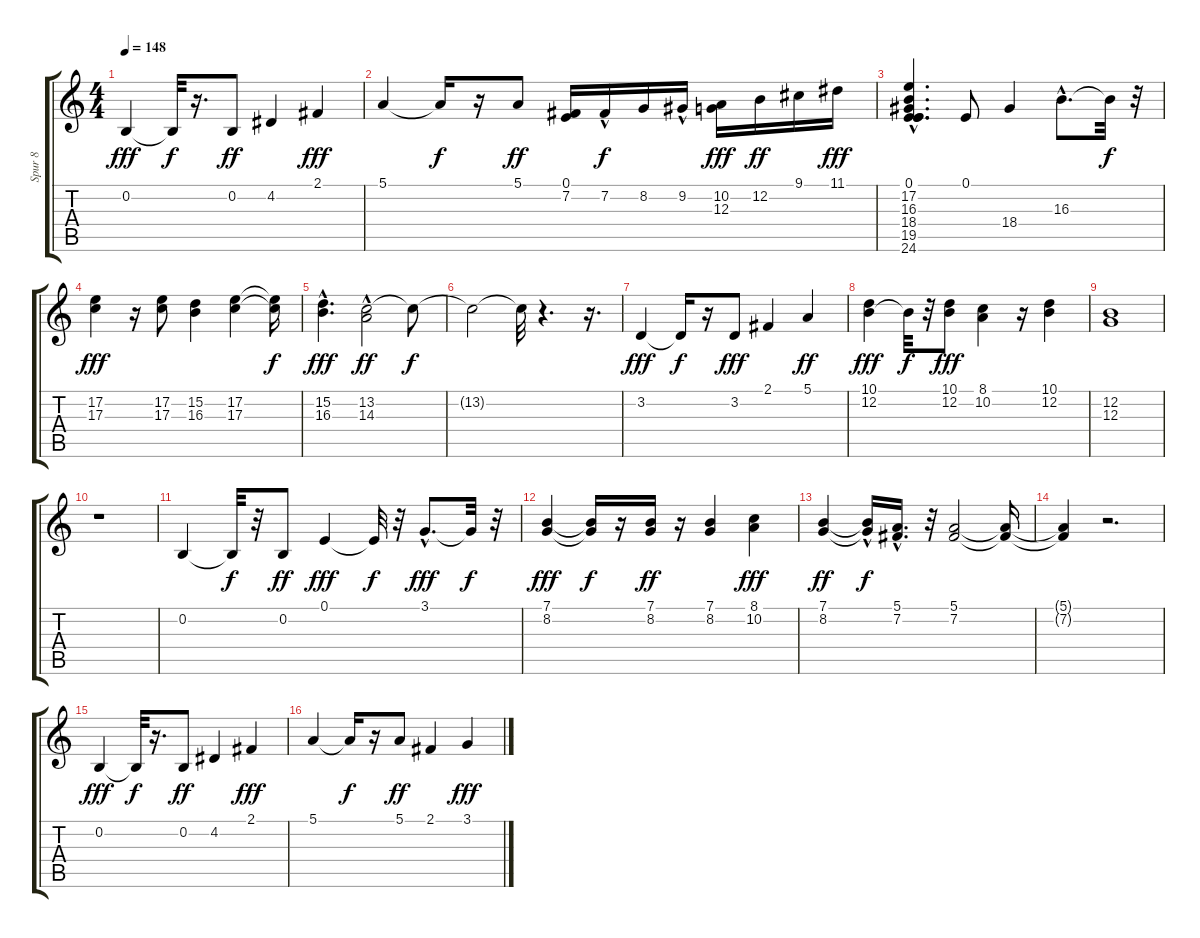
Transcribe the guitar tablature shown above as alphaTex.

\track ("Spur 8" "Spur 8") {instrument stringensemble1}
\staff {score tabs}
\tuning (E4 B3 G3 D3 A2 E2) {hide}
\ts (4 4)
\tempo 148
\clef g2
\ks c
0.2.4{dy fff} 0.2{t}.32{dy f} r.16{d} 0.2.8{dy ff} 4.2.4 2.1.4{dy fff} |
5.1.4 5.1{t}.16{dy f} r.16 5.1.8{dy ff} (0.1 7.2).16 7.2{hac}.16{dy f} 8.2.16 9.2{hac}.16 (10.2 12.3).16{dy fff} 12.2.16{dy ff} 9.1.16 11.1.16{dy fff} |
(0.1 17.2{hac} 16.3{hac} 18.4{hac} 19.5 24.6).4{d} 0.1.8 18.4.4 16.3{hac}.8{d} 16.3{t}.32{dy f} r.32 |
(17.2 17.3).4{dy fff} r.16 (17.2 17.3).8 (15.2 16.3).4 (17.2 17.3).4 (17.2{t} 17.3{t}).16{dy f} |
(15.2{hac} 16.3{hac}).4{d dy fff} (13.2 14.3{hac}).2{dy ff} 13.2{t}.8{dy f} |
13.2{t}.2 13.2{t}.32 r.4{d} r.16{d} |
3.2.4{dy fff} 3.2{t}.16{dy f} r.16 3.2.8{dy fff} 2.1.4 5.1.4{dy ff} |
(10.1 12.2).4{dy fff} 12.2{t}.32{dy f} r.32 (10.1 12.2).8{dy fff} (8.1 10.2).4 r.16 (10.1 12.2).4 |
(12.2 12.3).1 |
r.1 |
0.2.4 0.2{t}.32{dy f} r.32 0.2.8{dy ff} 0.1.4{dy fff} 0.1{t}.32{dy f} r.32 3.1{hac}.8{d dy fff} 3.1{t}.32{dy f} r.32 |
(7.1 8.2).4{dy fff} (7.1{t} 8.2{t}).16{dy f} r.16 (7.1 8.2).16{dy ff} r.16 (7.1 8.2).4 (8.1 10.2).4{dy fff} |
(7.1 8.2).4{dy ff} (7.1{hac t} 8.2{hac t}).16{dy f} (5.1 7.2{hac}).16{d} r.32 (5.1 7.2).2 (5.1{t} 7.2{t}).16 |
(5.1{t} 7.2{t}).4 r.2{d} |
0.2.4{dy fff} 0.2{t}.32{dy f} r.16{d} 0.2.8{dy ff} 4.2.4 2.1.4{dy fff} |
5.1.4 5.1{t}.16{dy f} r.16 5.1.8{dy ff} 2.1.4 3.1.4{dy fff}
